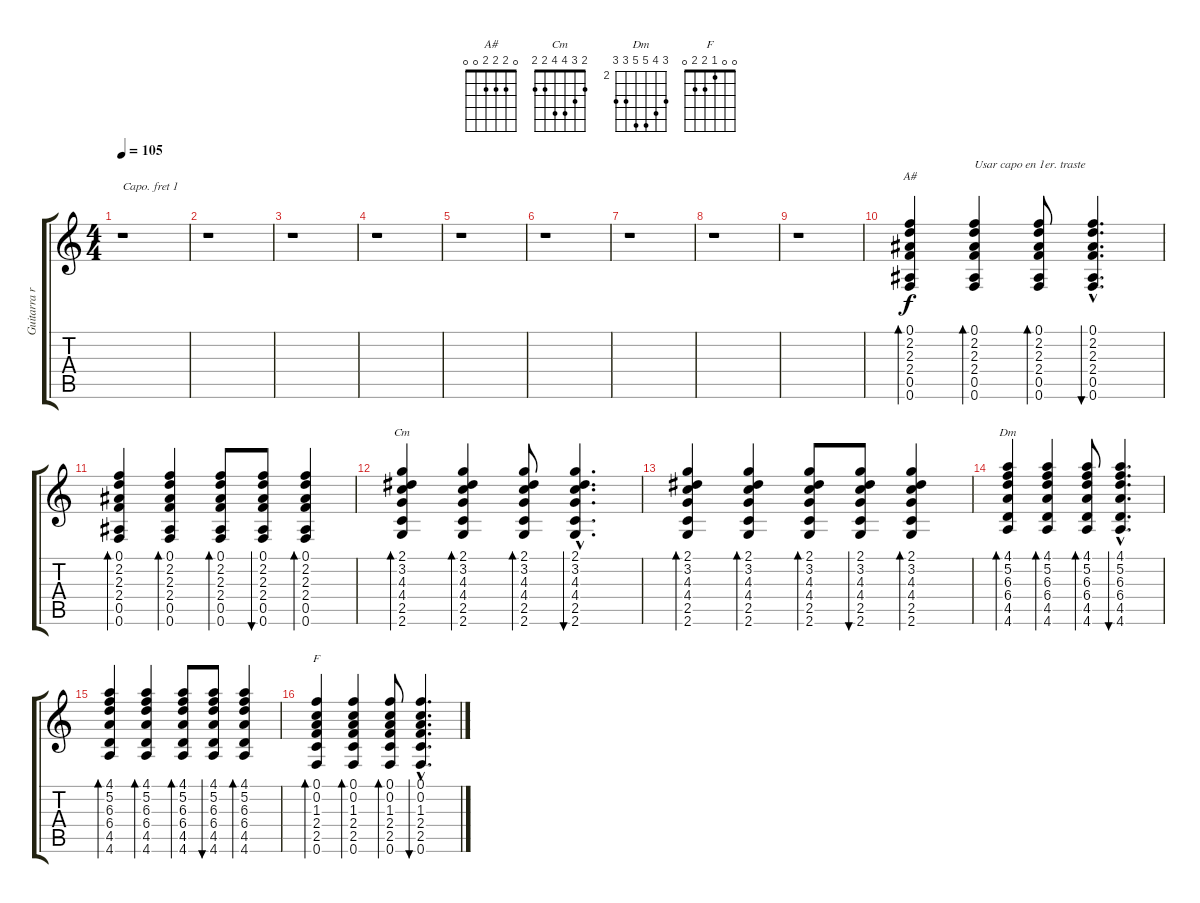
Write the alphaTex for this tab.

\track ("Guitarra rítmica" "Guitarra r") {instrument acousticguitarsteel}
\staff {score tabs}
\capo 1
\tuning (E4 B3 G3 D3 A2 E2) {hide}
\chord ("A#" 0 2 2 2 0 0)
\chord ("Cm" 2 3 4 4 2 2)
\chord ("Dm" 4 5 6 6 4 4) {firstfret 2}
\chord ("F" 0 0 1 2 2 0)
\ts (4 4)
\tempo 105
\clef g2
\ks c
r.1{dy f instrument acousticguitarsteel} |
r.1 |
r.1 |
r.1 |
r.1 |
r.1 |
r.1 |
r.1 |
r.1 |
(0.1 2.2 2.3 2.4 0.5 0.6).4{bd 30 ch "A#"} (0.1 2.2 2.3 2.4 0.5 0.6).4{bd 30 txt "Usar capo en 1er. traste"} (0.1 2.2 2.3 2.4 0.5 0.6).8{bd 30} (0.1{hac} 2.2{hac} 2.3{hac} 2.4{hac} 0.5{hac} 0.6{hac}).4{d bu 30} |
(0.1 2.2 2.3 2.4 0.5 0.6).4{bd 30} (0.1 2.2 2.3 2.4 0.5 0.6).4{bd 30} (0.1 2.2 2.3 2.4 0.5 0.6).8{bd 30} (0.1 2.2 2.3 2.4 0.5 0.6).8{bu 30} (0.1 2.2 2.3 2.4 0.5 0.6).4{bd 30} |
(2.1 3.2 4.3 4.4 2.5 2.6).4{bd 30 ch "Cm"} (2.1 3.2 4.3 4.4 2.5 2.6).4{bd 30} (2.1 3.2 4.3 4.4 2.5 2.6).8{bd 30} (2.1{hac} 3.2{hac} 4.3{hac} 4.4{hac} 2.5{hac} 2.6{hac}).4{d bu 30} |
(2.1 3.2 4.3 4.4 2.5 2.6).4{bd 30} (2.1 3.2 4.3 4.4 2.5 2.6).4{bd 30} (2.1 3.2 4.3 4.4 2.5 2.6).8{bd 30} (2.1 3.2 4.3 4.4 2.5 2.6).8{bu 30} (2.1 3.2 4.3 4.4 2.5 2.6).4{bd 30} |
(4.1 5.2 6.3 6.4 4.5 4.6).4{bd 30 ch "Dm"} (4.1 5.2 6.3 6.4 4.5 4.6).4{bd 30} (4.1 5.2 6.3 6.4 4.5 4.6).8{bd 30} (4.1{hac} 5.2{hac} 6.3{hac} 6.4{hac} 4.5{hac} 4.6{hac}).4{d bu 30} |
(4.1 5.2 6.3 6.4 4.5 4.6).4{bd 30} (4.1 5.2 6.3 6.4 4.5 4.6).4{bd 30} (4.1 5.2 6.3 6.4 4.5 4.6).8{bd 30} (4.1 5.2 6.3 6.4 4.5 4.6).8{bu 30} (4.1 5.2 6.3 6.4 4.5 4.6).4{bd 30} |
(0.1 0.2 1.3 2.4 2.5 0.6).4{bd 30 ch "F"} (0.1 0.2 1.3 2.4 2.5 0.6).4{bd 30} (0.1 0.2 1.3 2.4 2.5 0.6).8{bd 30} (0.1{hac} 0.2{hac} 1.3{hac} 2.4{hac} 2.5{hac} 0.6{hac}).4{d bu 30}
